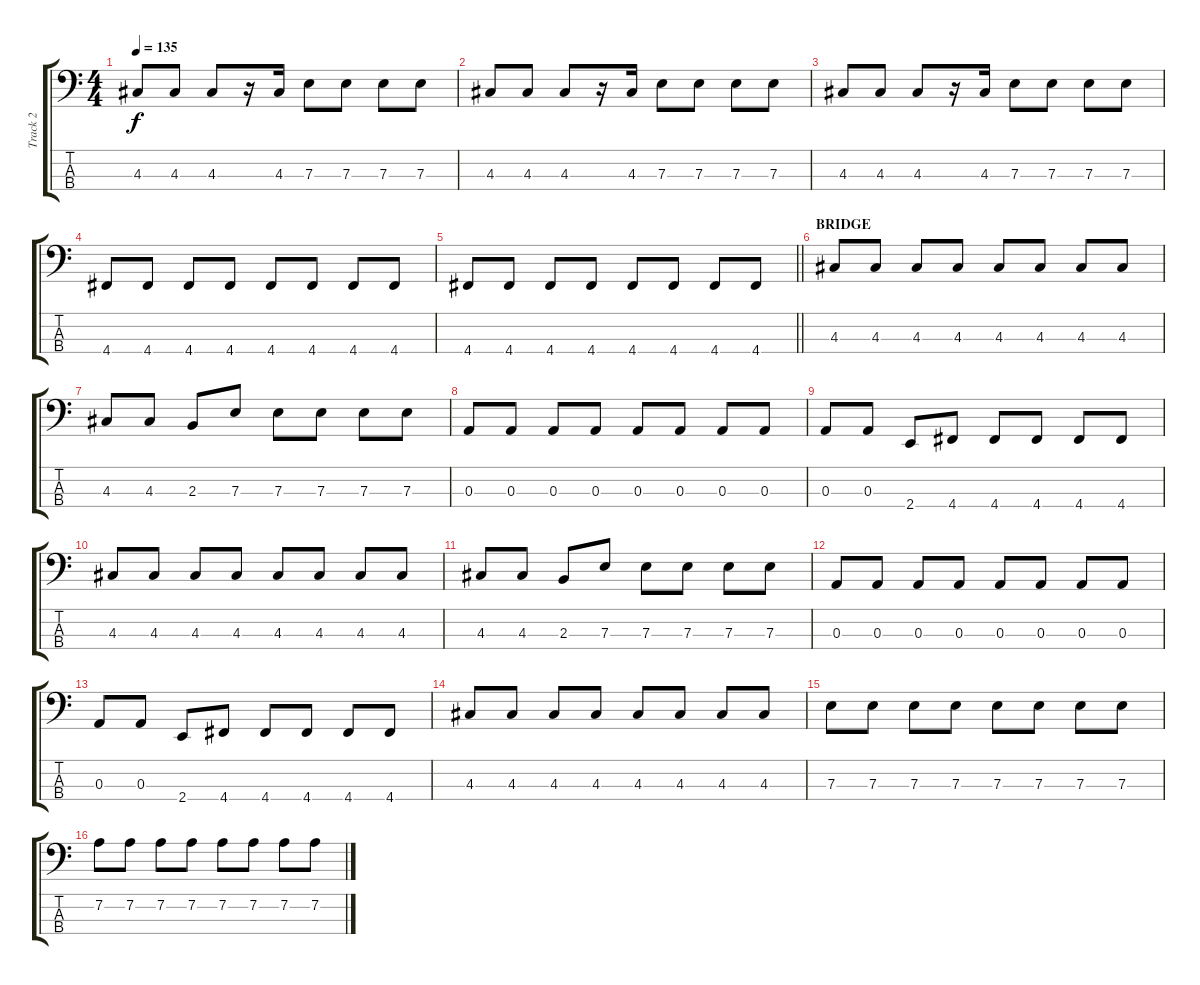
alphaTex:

\track ("Track 2" "Track 2") {instrument electricbassfinger}
\staff {score tabs}
\tuning (G2 D2 A1 D1) {hide}
\ts (4 4)
\tempo 135
\clef f4
\ks c
4.3.8{dy f} 4.3.8 4.3.8 r.16 4.3.16 7.3.8 7.3.8 7.3.8 7.3.8 |
4.3.8 4.3.8 4.3.8 r.16 4.3.16 7.3.8 7.3.8 7.3.8 7.3.8 |
4.3.8 4.3.8 4.3.8 r.16 4.3.16 7.3.8 7.3.8 7.3.8 7.3.8 |
4.4.8 4.4.8 4.4.8 4.4.8 4.4.8 4.4.8 4.4.8 4.4.8 |
\barLineRight lightlight
4.4.8 4.4.8 4.4.8 4.4.8 4.4.8 4.4.8 4.4.8 4.4.8 |
\section ("" "BRIDGE")
4.3.8 4.3.8 4.3.8 4.3.8 4.3.8 4.3.8 4.3.8 4.3.8 |
4.3.8 4.3.8 2.3.8 7.3.8 7.3.8 7.3.8 7.3.8 7.3.8 |
0.3.8 0.3.8 0.3.8 0.3.8 0.3.8 0.3.8 0.3.8 0.3.8 |
0.3.8 0.3.8 2.4.8 4.4.8 4.4.8 4.4.8 4.4.8 4.4.8 |
4.3.8 4.3.8 4.3.8 4.3.8 4.3.8 4.3.8 4.3.8 4.3.8 |
4.3.8 4.3.8 2.3.8 7.3.8 7.3.8 7.3.8 7.3.8 7.3.8 |
0.3.8 0.3.8 0.3.8 0.3.8 0.3.8 0.3.8 0.3.8 0.3.8 |
0.3.8 0.3.8 2.4.8 4.4.8 4.4.8 4.4.8 4.4.8 4.4.8 |
4.3.8 4.3.8 4.3.8 4.3.8 4.3.8 4.3.8 4.3.8 4.3.8 |
7.3.8 7.3.8 7.3.8 7.3.8 7.3.8 7.3.8 7.3.8 7.3.8 |
7.2.8 7.2.8 7.2.8 7.2.8 7.2.8 7.2.8 7.2.8 7.2.8
